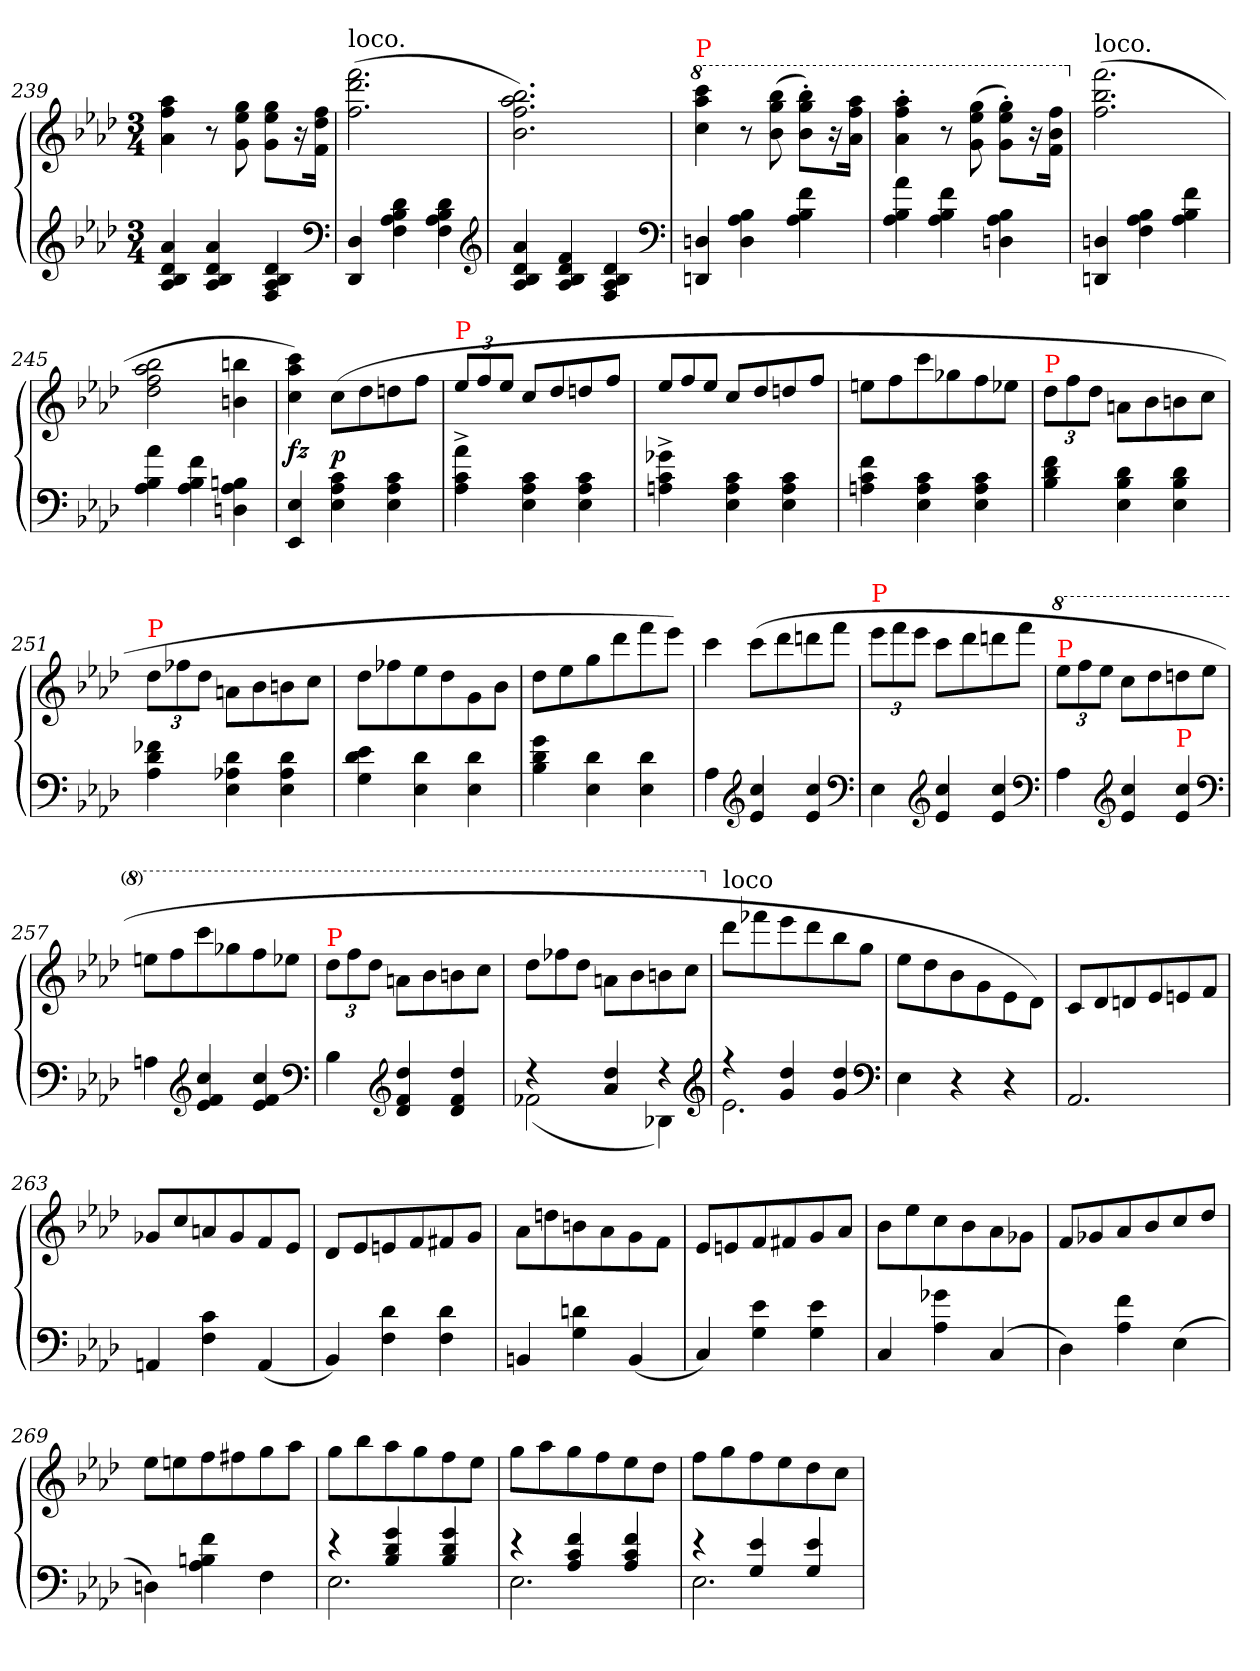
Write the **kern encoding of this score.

**kern	**kern	**dynam
*part1	*part1	*part1
*staff2	*staff1	*staff1/2
*clefG2	*clefG2	*
*k[b-e-a-d-]	*k[b-e-a-d-]	*
*M3/4	*M3/4	*
=239	=239	=239
4a- 4d- 4B- 4A-	4aa- 4ff 4a-	.
4a- 4d- 4B- 4A-	8r	.
.	8gg 8ee- 8g	.
4d- 4B- 4A- 4F	8gg 8ee- 8gL	.
.	16r	.
.	16ff 16dd- 16fJk	.
*clefF4	*	*
=240	=240	=240
!	!LO:TX:a:t=loco.	!
4D- 4DD-	(>2.fff 2.ddd- 2.ff	.
4d- 4B- 4A- 4F	.	.
4d- 4B- 4A- 4F	.	.
*clefG2	*	*
=241	=241	=241
4a- 4d- 4B- 4A-	2.bb- 2.aa- 2.ff 2.b-)	.
4f 4d- 4B- 4A-	.	.
4d- 4B- 4A- 4F	.	.
*clefF4	*	*
=242	=242	=242
*	*8va	*
!	!LO:TX:a:color=red:t=P	!
4Dn 4DDn	4cccc 4aaa- 4ccc	.
4B- 4A- 4D	8r	.
.	(>8bbb- 8ggg 8bb-	.
4f 4B- 4A-	8bbb-'> 8ggg'> 8bb-'>L)	.
.	16r	.
.	16aaa- 16fff 16aa-Jk	.
=243	=243	=243
4a- 4B- 4A-	4aaa-'> 4fff'> 4aa-'>	.
4f 4B- 4A-	8r	.
.	(>8ggg 8eee- 8gg	.
4B- 4A- 4Dn	8ggg'> 8eee-'> 8gg'>L)	.
.	16r	.
.	16fff 16bb- 16ffJk	.
=244	=244	=244
*	*X8va	*
!	!LO:TX:a:t=loco.	!
4Dn 4DDn	(>2.fff 2.bb- 2.ff	.
4B- 4A- 4F	.	.
4f 4B- 4A-	.	.
=245	=245	=245
4a- 4B- 4A-	2bb- 2aa- 2ff 2dd-	.
4f 4B- 4A-	.	.
4Bn 4A- 4Dn	4bbn 4bn	.
=246	=246	=246
4E- 4EE-	4ccc 4aa- 4cc)	fz
4c 4A- 4E-	(>8ccL	p
.	8dd-	.
4c 4A- 4E-	8ddn	.
.	8ffJ	.
=247	=247	=247
*	*Xbrackettup	*
!	!LO:TX:a:color=red:t=P	!
4a-^>\ 4c^>\ 4A-^>\	12ee-/L	.
.	12ff/	.
.	12ee-/J	.
4c 4A- 4E-	8cc/L	.
.	8dd-	.
4c 4A- 4E-	8ddn	.
.	8ffJ	.
=248	=248	=248
*	*Xtuplet	*
4g-X^> 4c^> 4An^>	12ee-/L	.
.	12ff	.
.	12ee-J	.
4c 4A 4E-	8cc/L	.
.	8dd-	.
4c 4A 4E-	8ddn	.
.	8ffJ	.
=249	=249	=249
4f 4c 4An	8eenL	.
.	8ff	.
4c 4A 4E-	8ccc	.
.	8gg-X	.
4c 4A 4E-	8ff	.
.	8ee-XJ	.
=250	=250	=250
*	*tuplet	*
!	!LO:TX:a:color=red:t=P	!
4f 4d- 4B-	12dd-L	.
.	12ff	.
.	12dd-J	.
4d- 4B- 4E-	8anL	.
.	8b-	.
4d- 4B- 4E-	8bn	.
.	8ccJ	.
=251	=251	=251
!	!LO:TX:a:color=red:t=P	!
4f-X 4d- 4A-	12dd-L	.
.	12ff-X	.
.	12dd-J	.
4d- 4A-X 4E-	8anL	.
.	8b-	.
4d- 4A- 4E-	8bn	.
.	8ccJ	.
=252	=252	=252
4e- 4d- 4G	8dd-L	.
.	8ff-X	.
4d- 4E-	8ee-	.
.	8dd-	.
4d- 4E-	8g	.
.	8b-J	.
=253	=253	=253
4g 4d- 4B-	8dd-L	.
.	8ee-	.
4d- 4E-	8gg	.
.	8ddd-	.
4d- 4E-	8fff	.
.	8eee-J)	.
=254	=254	=254
4A-	4ccc	.
*clefG2	*	*
4cc 4e-	(>8cccL	.
.	8ddd-	.
4cc 4e-	8dddn	.
.	8fffJ	.
*clefF4	*	*
=255	=255	=255
!	!LO:TX:a:color=red:t=P	!
4E-	12eee-L	.
.	12fff	.
.	12eee-J	.
*clefG2	*	*
4cc 4e-	8cccL	.
.	8ddd-	.
4cc 4e-	8dddn	.
.	8fffJ	.
*clefF4	*	*
=256	=256	=256
*	*8va	*
!	!LO:TX:a:color=red:t=P	!
4A-	12eee-L	.
.	12fff	.
.	12eee-J	.
*clefG2	*	*
4cc 4e-	8cccL	.
.	8ddd-	.
!LO:TX:a:color=red:t=P	!	!
4cc 4e-	8dddn	.
.	8eee-J	.
*clefF4	*	*
=257	=257	=257
4An	8eeenL	.
.	8fff	.
*clefG2	*	*
4cc 4f 4e-	8cccc	.
.	8ggg-X	.
4cc 4f 4e-	8fff	.
.	8eee-XJ	.
*clefF4	*	*
=258	=258	=258
!	!LO:TX:a:color=red:t=P	!
4B-	12ddd-\L	.
.	12fff	.
.	12ddd-J	.
*clefG2	*	*
4dd- 4f 4d-	8aanL	.
.	8bb-	.
4dd- 4f 4d-	8bbn	.
.	8cccJ	.
=259	=259	=259
*^	*	*
*	*	*Xtuplet	*
4rdd	(<2f-X	12ddd-L	.
.	.	12fff-X	.
.	.	12ddd-J	.
4dd- 4a-	.	8aanL	.
.	.	8bb-	.
4r	4B-X)	8bbn	.
.	.	8cccJ	.
*clefG2	*	*	*
=260	=260	=260	=260
*	*	*X8va	*
!	!	!LO:TX:a:t=loco	!
4rff	2.e-	8ddd-L	.
.	.	8fff-X	.
4dd- 4g	.	8eee-	.
.	.	8ddd-	.
4dd- 4g	.	8bb-	.
.	.	8ggJ	.
*v	*v	*	*
*clefF4	*	*
=261	=261	=261
4E-	8ee-\L	.
.	8dd-	.
4r	8b-	.
.	8g	.
4r	8e-	.
.	8d-J)	.
=262	=262	=262
2.AA-	8cL	.
.	8d-	.
.	8dn	.
.	8e-	.
.	8en	.
.	8fJ	.
=263	=263	=263
4AAn	8g-XL	.
.	8cc	.
4c 4F	8an	.
.	8g-	.
(<4AA	8f	.
.	8e-J	.
=264	=264	=264
4BB-)	8d-L	.
.	8e-	.
4d- 4F	8en	.
.	8f	.
4d- 4F	8f#X	.
.	8gJ	.
=265	=265	=265
4BBn/	8a-\L	.
.	8ddn	.
4dn 4G	8bn	.
.	8a-	.
(<4BB/	8g	.
.	8fJ	.
=266	=266	=266
4C/)	8e-L	.
.	8en	.
4e- 4G	8f	.
.	8f#X	.
4e- 4G	8g	.
.	8a-J	.
=267	=267	=267
4C/	8b-\L	.
.	8ee-	.
4g-X 4A-	8cc	.
.	8b-	.
(>4C/	8a-	.
.	8g-XJ	.
=268	=268	=268
4D-)	8fL	.
.	8g-X	.
4f 4A-	8a-	.
.	8b-	.
(>4E-	8cc	.
.	8dd-J	.
=269	=269	=269
4Dn)	8ee-L	.
.	8een	.
4f 4Bn 4A-	8ff	.
.	8ff#X	.
4F	8gg	.
.	8aa-J	.
=270	=270	=270
*^	*	*
4re	2.E-	8ggL	.
.	.	8bb-	.
4g 4d- 4B-	.	8aa-	.
.	.	8gg	.
4g 4d- 4B-	.	8ff	.
.	.	8ee-J	.
=271	=271	=271	=271
4re	2.E-	8ggL	.
.	.	8aa-	.
4f 4c 4A-	.	8gg	.
.	.	8ff	.
4f 4c 4A-	.	8ee-	.
.	.	8dd-J	.
=272	=272	=272	=272
4re	2.E-	8ffL	.
.	.	8gg	.
4e- 4G	.	8ff	.
.	.	8ee-	.
4e- 4G	.	8dd-	.
.	.	8ccJ	.
*v	*v	*	*
=	=	=
*-	*-	*-
